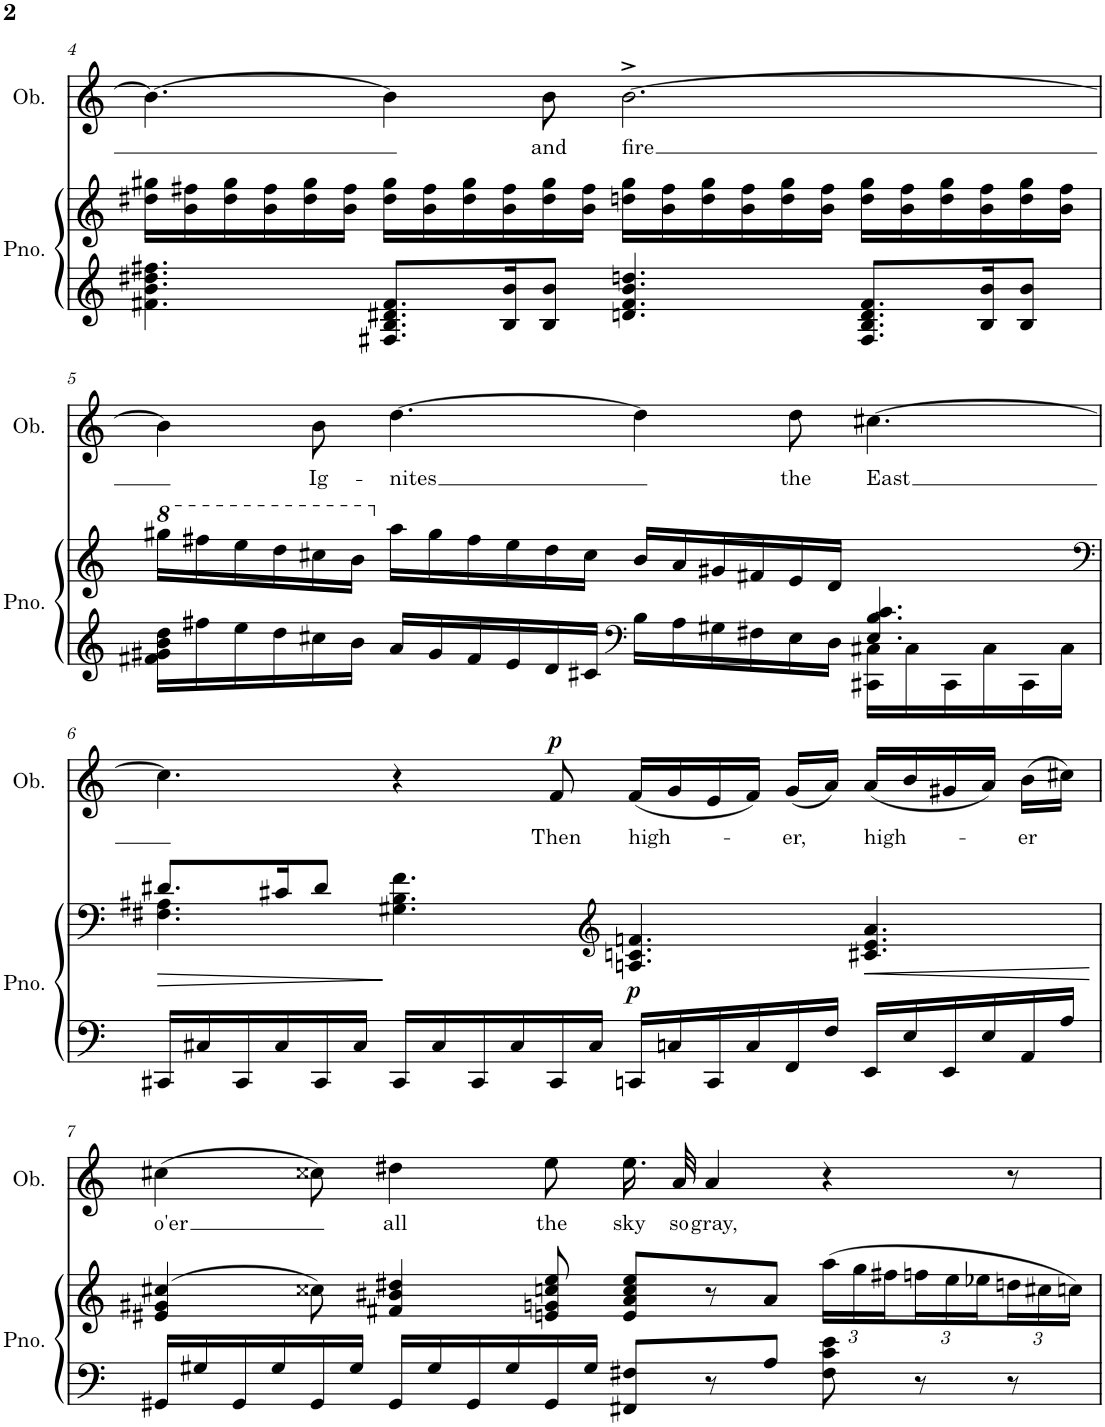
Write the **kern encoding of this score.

**kern	**kern	**dynam	**kern	**text	**dynam
*part2	*part2	*part2	*part1	*part1	*part1
*staff3	*staff2	*staff2/3	*staff1	*staff1	*staff1
*I"Piano	*	*	*I"Oboe	*	*
*I'Pno.	*	*	*I'Ob.	*	*
!!LO:PB:g=z
*clefG2	*clefG2	*	*clefG2	*	*
*k[]	*k[]	*	*k[]	*	*
*M12/8	*M12/8	*	*M12/8	*	*
=4	=4	=4	=4	=4	=4
4.f#X\ 4.b\ 4.dd#X\ 4.ff#X\	16dd#X\ 16gg#X\LL	.	4.b\_	.	.
.	16b\ 16ff#X\	.	.	.	.
.	16dd#\ 16gg#\	.	.	.	.
.	16b\ 16ff#\	.	.	.	.
.	16dd#\ 16gg#\	.	.	.	.
.	16b\ 16ff#\JJ	.	.	.	.
8.F#X/ 8.B/ 8.d#X/ 8.f#/L	16dd#\ 16gg#\LL	.	4b\]	.	.
.	16b\ 16ff#\	.	.	.	.
.	16dd#\ 16gg#\	.	.	.	.
16B/ 16b/K	16b\ 16ff#\	.	.	.	.
!	!	!	!	!LO:LY:b	!
8B/ 8b/J	16dd#\ 16gg#\	.	8b\	and	.
.	16b\ 16ff#\JJ	.	.	.	.
!	!	!	!	!LO:LY:b	!
4.dn/ 4.f#/ 4.b/ 4.ddn/	16ddn\ 16gg#\LL	.	[2.b^\	fire	.
.	16b\ 16ff#\	.	.	.	.
.	16dd\ 16gg#\	.	.	.	.
.	16b\ 16ff#\	.	.	.	.
.	16dd\ 16gg#\	.	.	.	.
.	16b\ 16ff#\JJ	.	.	.	.
8.F#/ 8.B/ 8.d/ 8.f#/L	16dd\ 16gg#\LL	.	.	.	.
.	16b\ 16ff#\	.	.	.	.
.	16dd\ 16gg#\	.	.	.	.
16B/ 16b/K	16b\ 16ff#\	.	.	.	.
8B/ 8b/J	16dd\ 16gg#\	.	.	.	.
.	16b\ 16ff#\JJ	.	.	.	.
!!LO:LB:g=z
=5	=5	=5	=5	=5	=5
*^	*	*	*	*	*
*	*	*8va	*	*	*	*
8ryy	16f#X\ 16g#X\ 16b\ 16dd\LL	16ggg#X\LL	.	4b\]	.	.
.	16ff#X\	16fff#X\	.	.	.	.
.	16ee\	16eee\	.	.	.	.
.	16dd\	16ddd\	.	.	.	.
!	!	!	!	!	!LO:LY:b	!
.	16cc#X\	16ccc#X\	.	8b\	Ig-	.
.	16b\JJ	16bb\JJ	.	.	.	.
*	*	*X8va	*	*	*	*
!	!	!	!	!	!LO:LY:b	!
.	16a/LL	16aa\LL	.	[4.dd\	-nites	.
.	16g#/	16gg#\	.	.	.	.
.	16f#/	16ff#\	.	.	.	.
.	16e/	16ee\	.	.	.	.
.	16d/	16dd\	.	.	.	.
.	16c#X/JJ	16cc#\JJ	.	.	.	.
*clefF4	*	*	*	*	*	*
.	16B\LL	16b/LL	.	4dd\]	.	.
.	16A\	16a/	.	.	.	.
.	16G#X\	16g#X/	.	.	.	.
.	16F#X\	16f#X/	.	.	.	.
!	!	!	!	!	!LO:LY:b	!
.	16E\	16e/	.	8dd\	the	.
.	16D\JJ	16d/JJ	.	.	.	.
!	!	!	!	!	!LO:LY:b	!
4.E/ 4.B/ 4.c#/	16CC#X\ 16C#X\LL	4.ryy	.	[4.cc#X\	East	.
.	16C#\	.	.	.	.	.
.	16CC#\	.	.	.	.	.
.	16C#\	.	.	.	.	.
.	16CC#\	.	.	.	.	.
.	16C#\JJ	.	.	.	.	.
*v	*v	*	*	*	*	*
!!LO:LB:g=z
=6	=6	=6	=6	=6	=6
*	*clefF4	*	*	*	*
*^	*	*	*	*	*
!	!	!	!LO:HP:b	!	!	!
*v	*v	*^	*	*	*	*
16CC#X/LL	8.d#X/L	4.F#X\ 4.A#X\	>	4.cc#\]	.	.
16C#X/	.	.	.	.	.	.
16CC#/	.	.	.	.	.	.
16C#/	16c#X/K	.	.	.	.	.
16CC#/	8d#/J	.	.	.	.	.
16C#/JJ	.	.	.	.	.	.
16CC#/LL	4.G#X\ 4.B\ 4.f\	1ryy	]	4r	.	.
16C#/	.	.	.	.	.	.
16CC#/	.	.	.	.	.	.
16C#/	.	.	.	.	.	.
!	!	!	!	!	!LO:LY:b	!LO:DY:a
16CC#/	.	.	.	8f/	Then	p
16C#/JJ	.	.	.	.	.	.
*	*clefG2	*	*	*	*	*
!	!	!	!LO:DY:b	!	!LO:LY:b	!
16CCn/LL	4.An/ 4.cn/ 4.fn/	.	p	(16f/LL	high-	.
16Cn/	.	.	.	16g/	.	.
16CC/	.	.	.	16e/	.	.
16C/	.	.	.	16f/JJ)	.	.
!	!	!	!	!	!LO:LY:b	!
16FF/	.	.	.	(16g/LL	-er,	.
16F/JJ	.	.	.	16a/JJ)	.	.
!	!	!	!LO:HP:b	!	!LO:LY:b	!
16EE/LL	4.c#X/ 4.e/ 4.a/	.	<	(16a/LL	high-	.
16E/	.	.	.	16b/	.	.
16EE/	.	.	.	16g#X/	.	.
16E/	.	.	.	16a/JJ)	.	.
!	!	!	!	!	!LO:LY:b	!
16AA/	.	8ryy	.	(16b\LL	-er	.
16A/JJ	.	.	.	16cc#X\JJ)	.	.
*	*v	*v	*	*	*	*
.	.	[	.	.	.
!!LO:LB:g=z
=7	=7	=7	=7	=7	=7
!	!	!	!	!LO:LY:b	!
16GG#X/LL	(4e#X/ 4g#X/ 4cc#X/	.	(4cc#X\	o'er	.
16G#X/	.	.	.	.	.
16GG#/	.	.	.	.	.
16G#/	.	.	.	.	.
16GG#/	8cc##X\)	.	8cc##X\)	.	.
16G#/JJ	.	.	.	.	.
!	!	!	!	!LO:LY:b	!
16GG#/LL	4f#X/ 4b#X/ 4dd#X/	.	4dd#X\	all	.
16G#/	.	.	.	.	.
16GG#/	.	.	.	.	.
16G#/	.	.	.	.	.
!	!	!	!	!LO:LY:b	!
16GG#/	8en/ 8gn/ 8ccn/ 8ee/	.	8ee\	the	.
16G#/JJ	.	.	.	.	.
!	!	!	!	!LO:LY:b	!
8FF#X/ 8F#X/L	8e/ 8a/ 8cc/ 8ee/L	.	16.ee\	sky	.
!	!	!	!	!LO:LY:b	!
.	.	.	32a/	so	.
!	!	!	!	!LO:LY:b	!
8r	8r	.	4a/	gray,	.
8A/J	8a/J	.	.	.	.
*	*Xbrackettup	*	*	*	*
8F#\ 8c\ 8e\	(24aa\LL	.	4r	.	.
.	24gg\	.	.	.	.
.	24ff#X\	.	.	.	.
8r	24ffn\	.	.	.	.
.	24ee\	.	.	.	.
.	24ee-X\	.	.	.	.
8r	24ddn\	.	8r	.	.
.	24cc#X\	.	.	.	.
.	24ccn\JJ)	.	.	.	.
=	=	=	=	=	=
*-	*-	*-	*-	*-	*-
